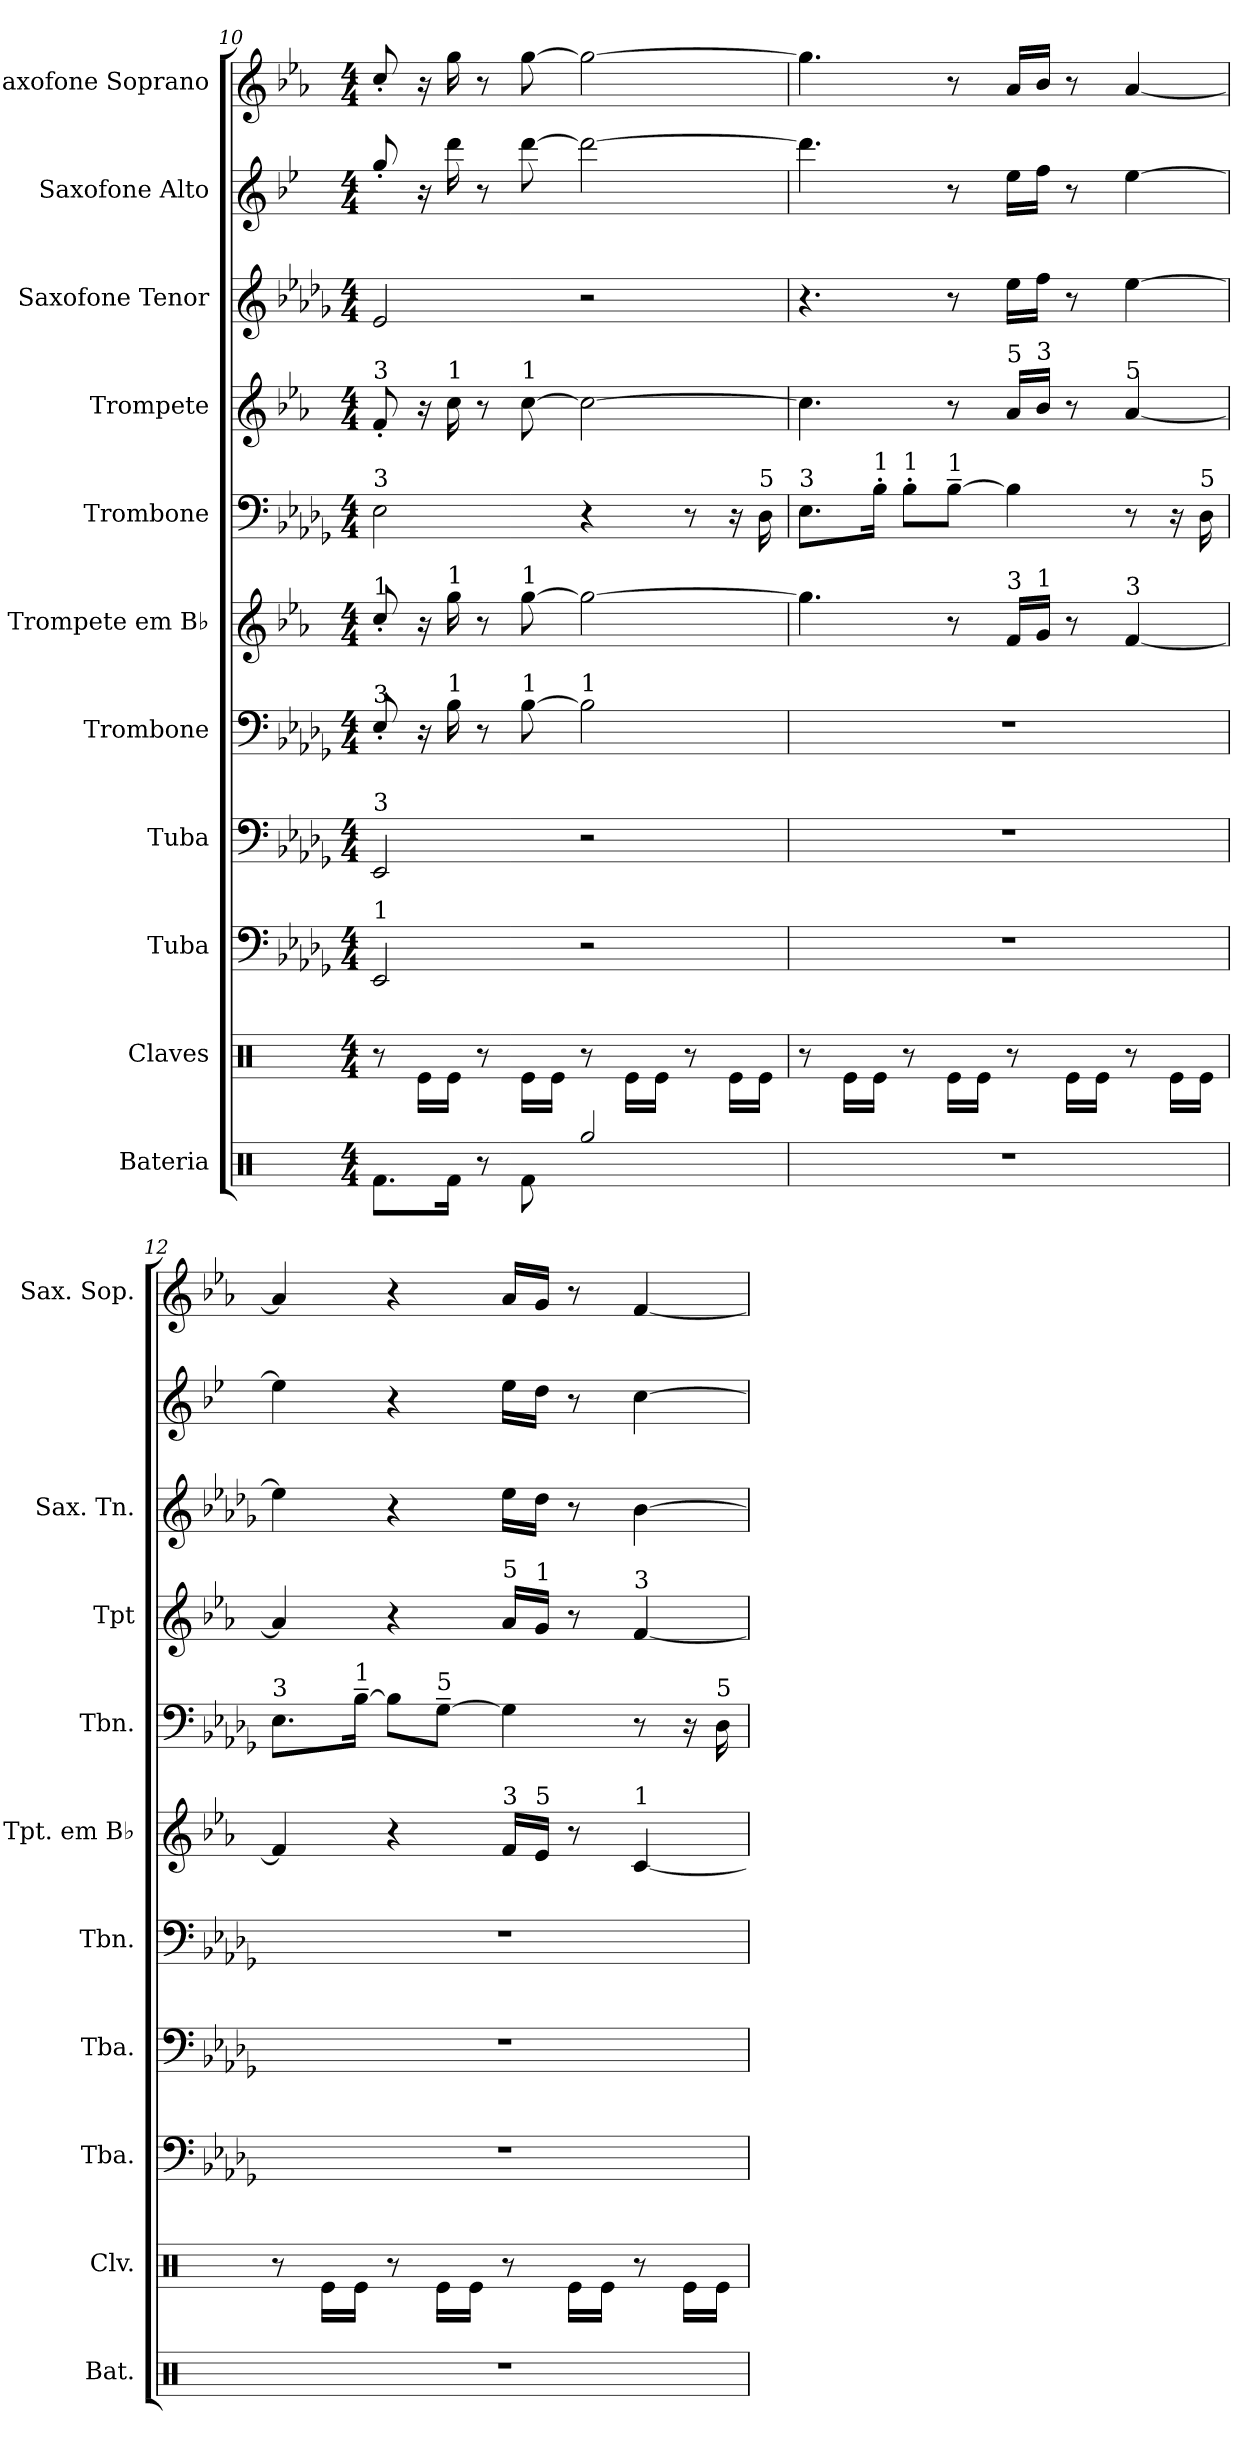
**kern	**kern	**kern	**kern	**kern	**kern	**kern	**kern	**kern	**kern	**kern
*part11	*part10	*part9	*part8	*part7	*part6	*part5	*part4	*part3	*part2	*part1
*staff11	*staff10	*staff9	*staff8	*staff7	*staff6	*staff5	*staff4	*staff3	*staff2	*staff1
*I"Bateria	*I"Claves	*I"Tuba	*I"Tuba	*I"Trombone	*I"Trompete em B♭	*I"Trombone	*I"Trompete	*I"Saxofone Tenor	*I"Saxofone Alto	*I"Saxofone Soprano
*I'Bat.	*I'Clv.	*I'Tba.	*I'Tba.	*I'Tbn.	*I'Tpt. em B♭	*I'Tbn.	*I'Tpt	*I'Sax. Tn.	*	*I'Sax. Sop.
*clefX	*clefX	*clefF4	*clefF4	*clefF4	*clefG2	*clefF4	*clefG2	*clefG2	*clefG2	*clefG2
*	*	*	*	*	*ITrd1c2	*	*ITrd1c2	*ITrd8c14	*ITrd5c9	*ITrd1c2
*k[]	*k[]	*k[b-e-a-d-g-]	*k[b-e-a-d-g-]	*k[b-e-a-d-g-]	*k[b-e-a-d-g-]	*k[b-e-a-d-g-]	*k[b-e-a-d-g-]	*k[b-e-a-d-g-]	*k[b-e-a-d-g-]	*k[b-e-a-d-g-]
*M4/4	*M4/4	*M4/4	*M4/4	*M4/4	*M4/4	*M4/4	*M4/4	*M4/4	*M4/4	*M4/4
=10	=10	=10	=10	=10	=10	=10	=10	=10	=10	=10
!	!	!	!	!	!	!	!LO:TX:a:t=3	!	!	!
!	!	!	!	!	!	!LO:TX:a:t=3	!	!	!	!
!	!	!	!	!	!LO:TX:a:t=1	!	!	!	!	!
!	!	!	!	!LO:TX:a:t=3	!	!	!	!	!	!
!	!	!	!LO:TX:a:t=3	!	!	!	!	!	!	!
!	!	!LO:TX:a:t=1	!	!	!	!	!	!	!	!
8.Rf\L	8r	2EE-/	2EE-/	8E-'/	8b-'/	2E-\	8e-'/	2E-/	8b-'/	8b-'/
.	16Re\LL	.	.	16r	16r	.	16r	.	16r	16r
!	!	!	!	!	!	!	!LO:TX:a:t=1	!	!	!
!	!	!	!	!	!LO:TX:a:t=1	!	!	!	!	!
!	!	!	!	!LO:TX:a:t=1	!	!	!	!	!	!
16Rf\Jk	16Re\JJ	.	.	16B-\	16ff\	.	16b-\	.	16ff\	16ff\
8r	8r	.	.	8r	8r	.	8r	.	8r	8r
!	!	!	!	!	!	!	!LO:TX:a:t=1	!	!	!
!	!	!	!	!	!LO:TX:a:t=1	!	!	!	!	!
!	!	!	!	!LO:TX:a:t=1	!	!	!	!	!	!
8Rf\	16Re\LL	.	.	[8B-\	[8ff\	.	[8b-\	.	[8ff\	[8ff\
.	16Re\JJ	.	.	.	.	.	.	.	.	.
!	!	!	!	!LO:TX:a:t=1	!	!	!	!	!	!
2Rgg/	8r	2r	2r	2B-\]	2ff\_	4r	2b-\_	2r	2ff\_	2ff\_
.	16Re\LL	.	.	.	.	.	.	.	.	.
.	16Re\JJ	.	.	.	.	.	.	.	.	.
.	8r	.	.	.	.	8r	.	.	.	.
.	16Re\LL	.	.	.	.	16r	.	.	.	.
!	!	!	!	!	!	!LO:TX:a:t=5	!	!	!	!
.	16Re\JJ	.	.	.	.	16D-\	.	.	.	.
=11	=11	=11	=11	=11	=11	=11	=11	=11	=11	=11
!	!	!	!	!	!	!LO:TX:a:t=3	!	!	!	!
1r	8r	1r	1r	1r	4.ff\]	8.E-\L	4.b-\]	4.r	4.ff\]	4.ff\]
.	16Re\LL	.	.	.	.	.	.	.	.	.
!	!	!	!	!	!	!LO:TX:a:t=1	!	!	!	!
.	16Re\JJ	.	.	.	.	16B-'\Jk	.	.	.	.
!	!	!	!	!	!	!LO:TX:a:t=1	!	!	!	!
.	8r	.	.	.	.	8B-'\L	.	.	.	.
!	!	!	!	!	!	!LO:TX:a:t=1	!	!	!	!
.	16Re\LL	.	.	.	8r	[8B-~\J	8r	8r	8r	8r
.	16Re\JJ	.	.	.	.	.	.	.	.	.
!	!	!	!	!	!	!	!LO:TX:a:t=5	!	!	!
!	!	!	!	!	!LO:TX:a:t=3	!	!	!	!	!
.	8r	.	.	.	16e-/LL	4B-\]	16g-/LL	16e-\LL	16g-\LL	16g-/LL
!	!	!	!	!	!	!	!LO:TX:a:t=3	!	!	!
!	!	!	!	!	!LO:TX:a:t=1	!	!	!	!	!
.	.	.	.	.	16f/JJ	.	16a-/JJ	16f\JJ	16a-\JJ	16a-/JJ
.	16Re\LL	.	.	.	8r	.	8r	8r	8r	8r
.	16Re\JJ	.	.	.	.	.	.	.	.	.
!	!	!	!	!	!	!	!LO:TX:a:t=5	!	!	!
!	!	!	!	!	!LO:TX:a:t=3	!	!	!	!	!
.	8r	.	.	.	[4e-/	8r	[4g-/	[4e-\	[4g-\	[4g-/
.	16Re\LL	.	.	.	.	16r	.	.	.	.
!	!	!	!	!	!	!LO:TX:a:t=5	!	!	!	!
.	16Re\JJ	.	.	.	.	16D-\	.	.	.	.
=12	=12	=12	=12	=12	=12	=12	=12	=12	=12	=12
!	!	!	!	!	!	!LO:TX:a:t=3	!	!	!	!
1r	8r	1r	1r	1r	4e-/]	8.E-\L	4g-/]	4e-\]	4g-\]	4g-/]
.	16Re\LL	.	.	.	.	.	.	.	.	.
!	!	!	!	!	!	!LO:TX:a:t=1	!	!	!	!
.	16Re\JJ	.	.	.	.	[16B-~\Jk	.	.	.	.
.	8r	.	.	.	4r	8B-\L]	4r	4r	4r	4r
!	!	!	!	!	!	!LO:TX:a:t=5	!	!	!	!
.	16Re\LL	.	.	.	.	[8G-~\J	.	.	.	.
.	16Re\JJ	.	.	.	.	.	.	.	.	.
!	!	!	!	!	!	!	!LO:TX:a:t=5	!	!	!
!	!	!	!	!	!LO:TX:a:t=3	!	!	!	!	!
.	8r	.	.	.	16e-/LL	4G-\]	16g-/LL	16e-\LL	16g-\LL	16g-/LL
!	!	!	!	!	!	!	!LO:TX:a:t=1	!	!	!
!	!	!	!	!	!LO:TX:a:t=5	!	!	!	!	!
.	.	.	.	.	16d-/JJ	.	16f/JJ	16d-\JJ	16f\JJ	16f/JJ
.	16Re\LL	.	.	.	8r	.	8r	8r	8r	8r
.	16Re\JJ	.	.	.	.	.	.	.	.	.
!	!	!	!	!	!	!	!LO:TX:a:t=3	!	!	!
!	!	!	!	!	!LO:TX:a:t=1	!	!	!	!	!
.	8r	.	.	.	[4B-/	8r	[4e-/	[4B-\	[4e-\	[4e-/
.	16Re\LL	.	.	.	.	16r	.	.	.	.
!	!	!	!	!	!	!LO:TX:a:t=5	!	!	!	!
.	16Re\JJ	.	.	.	.	16D-\	.	.	.	.
=	=	=	=	=	=	=	=	=	=	=
*-	*-	*-	*-	*-	*-	*-	*-	*-	*-	*-
